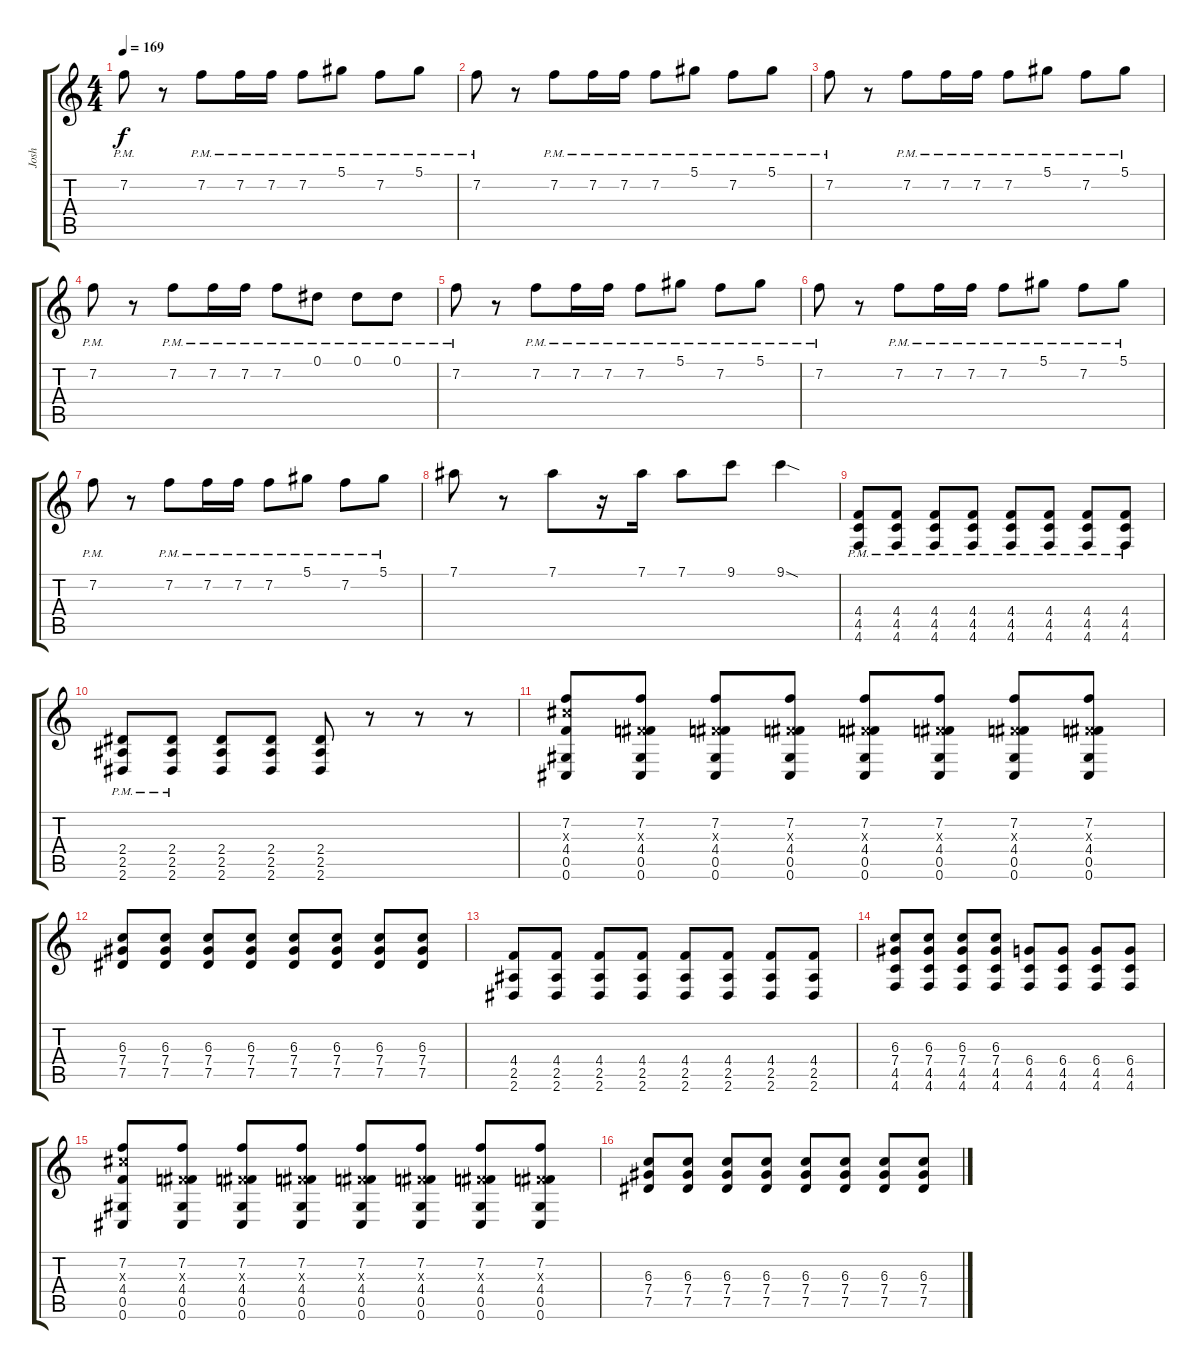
\track ("Josh" "Josh") {instrument acousticguitarsteel}
\staff {score tabs}
\tuning (Eb4 Bb3 Gb3 Db3 Ab2 Db2) {hide}
\ts (4 4)
\tempo 169
\clef g2
\ks c
7.2{pm}.8{dy f} r.8 7.2{pm}.8 7.2{pm}.16 7.2{pm}.16 7.2{pm}.8 5.1{pm}.8 7.2{pm}.8 5.1{pm}.8 |
7.2{pm}.8 r.8 7.2{pm}.8 7.2{pm}.16 7.2{pm}.16 7.2{pm}.8 5.1{pm}.8 7.2{pm}.8 5.1{pm}.8 |
7.2{pm}.8 r.8 7.2{pm}.8 7.2{pm}.16 7.2{pm}.16 7.2{pm}.8 5.1{pm}.8 7.2{pm}.8 5.1{pm}.8 |
7.2{pm}.8 r.8 7.2{pm}.8 7.2{pm}.16 7.2{pm}.16 7.2{pm}.8 0.1{pm}.8 0.1{pm}.8 0.1{pm}.8 |
7.2{pm}.8 r.8 7.2{pm}.8 7.2{pm}.16 7.2{pm}.16 7.2{pm}.8 5.1{pm}.8 7.2{pm}.8 5.1{pm}.8 |
7.2{pm}.8 r.8 7.2{pm}.8 7.2{pm}.16 7.2{pm}.16 7.2{pm}.8 5.1{pm}.8 7.2{pm}.8 5.1{pm}.8 |
7.2{pm}.8 r.8 7.2{pm}.8 7.2{pm}.16 7.2{pm}.16 7.2{pm}.8 5.1{pm}.8 7.2{pm}.8 5.1{pm}.8 |
7.1.8 r.8 7.1.8 r.16 7.1.16 7.1.8 9.1.8 9.1{sod}.4 |
(4.4{pm} 4.5{pm} 4.6{pm}).8 (4.4{pm} 4.5{pm} 4.6{pm}).8 (4.4{pm} 4.5{pm} 4.6{pm}).8 (4.4{pm} 4.5{pm} 4.6{pm}).8 (4.4{pm} 4.5{pm} 4.6{pm}).8 (4.4{pm} 4.5{pm} 4.6{pm}).8 (4.4{pm} 4.5{pm} 4.6{pm}).8 (4.4{pm} 4.5{pm} 4.6{pm}).8 |
(2.4{pm} 2.5{pm} 2.6{pm}).8 (2.4{pm} 2.5{pm} 2.6{pm}).8 (2.4 2.5 2.6).8 (2.4 2.5 2.6).8 (2.4 2.5 2.6).8 r.8 r.8 r.8 |
(7.2 7.3{x} 4.4 0.5 0.6).8 (7.2 0.3{x} 4.4 0.5 0.6).8 (7.2 0.3{x} 4.4 0.5 0.6).8 (7.2 0.3{x} 4.4 0.5 0.6).8 (7.2 0.3{x} 4.4 0.5 0.6).8 (7.2 0.3{x} 4.4 0.5 0.6).8 (7.2 0.3{x} 4.4 0.5 0.6).8 (7.2 0.3{x} 4.4 0.5 0.6).8 |
(6.3 7.4 7.5).8 (6.3 7.4 7.5).8 (6.3 7.4 7.5).8 (6.3 7.4 7.5).8 (6.3 7.4 7.5).8 (6.3 7.4 7.5).8 (6.3 7.4 7.5).8 (6.3 7.4 7.5).8 |
(4.4 2.5 2.6).8 (4.4 2.5 2.6).8 (4.4 2.5 2.6).8 (4.4 2.5 2.6).8 (4.4 2.5 2.6).8 (4.4 2.5 2.6).8 (4.4 2.5 2.6).8 (4.4 2.5 2.6).8 |
(6.3 7.4 4.5 4.6).8 (6.3 7.4 4.5 4.6).8 (6.3 7.4 4.5 4.6).8 (6.3 7.4 4.5 4.6).8 (6.4 4.5 4.6).8 (6.4 4.5 4.6).8 (6.4 4.5 4.6).8 (6.4 4.5 4.6).8 |
(7.2 7.3{x} 4.4 0.5 0.6).8 (7.2 0.3{x} 4.4 0.5 0.6).8 (7.2 0.3{x} 4.4 0.5 0.6).8 (7.2 0.3{x} 4.4 0.5 0.6).8 (7.2 0.3{x} 4.4 0.5 0.6).8 (7.2 0.3{x} 4.4 0.5 0.6).8 (7.2 0.3{x} 4.4 0.5 0.6).8 (7.2 0.3{x} 4.4 0.5 0.6).8 |
(6.3 7.4 7.5).8 (6.3 7.4 7.5).8 (6.3 7.4 7.5).8 (6.3 7.4 7.5).8 (6.3 7.4 7.5).8 (6.3 7.4 7.5).8 (6.3 7.4 7.5).8 (6.3 7.4 7.5).8
